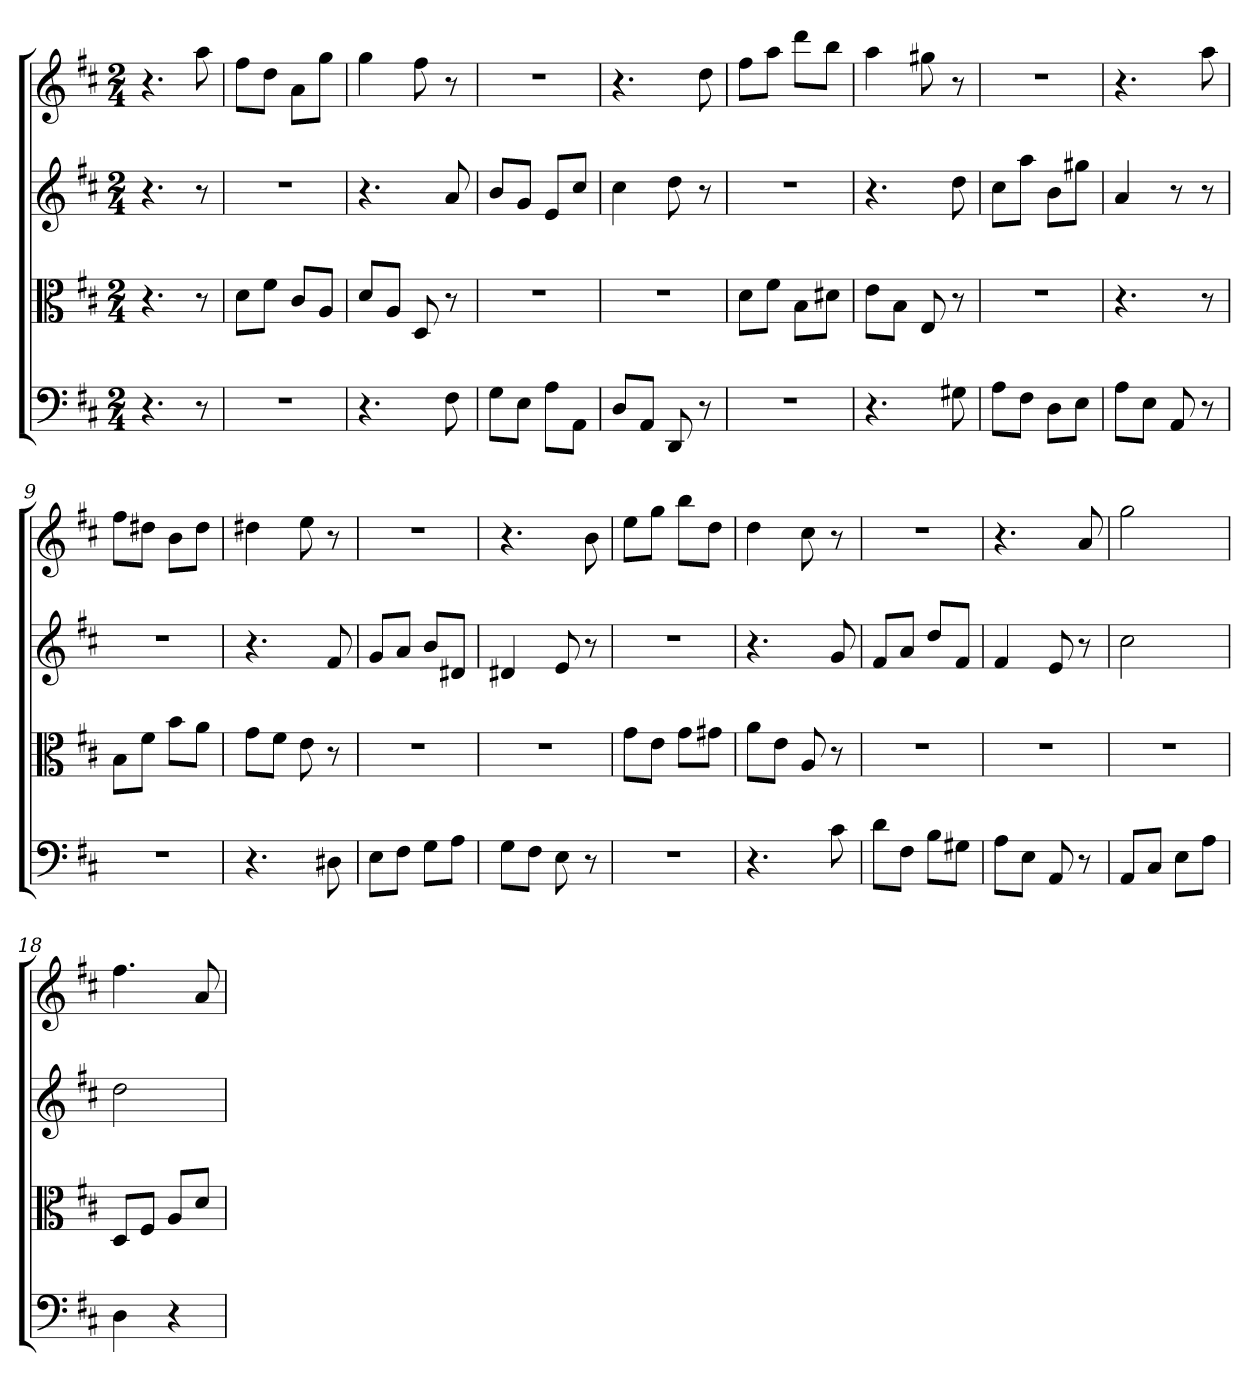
**kern	**kern	**kern	**kern
*part4	*part3	*part2	*part1
*staff4	*staff3	*staff2	*staff1
*clefF4	*clefC3	*	*
*k[f#c#]	*k[f#c#]	*k[f#c#]	*k[f#c#]
*D:	*D:	*D:	*D:
*M2/4	*M2/4	*M2/4	*M2/4
=	=	=	=
4.r	4.r	4.r	4.r
8r	8r	8r	8aa
=1	=1	=1	=1
2r	8d\L	2r	8ff#L
.	8f#\J	.	8ddJ
.	8c#/L	.	8aL
.	8A/J	.	8ggJ
=2	=2	=2	=2
4.r	8d/L	4.r	4gg
.	8A/J	.	.
.	8D	.	8ff#
8F#	8r	8a	8r
=3	=3	=3	=3
8G\L	2r	8bL	2r
8E\J	.	8gJ	.
8A\L	.	8eL	.
8AA\J	.	8cc#J	.
=4	=4	=4	=4
8D/L	2r	4cc#	4.r
8AA/J	.	.	.
8DD	.	8dd	.
8r	.	8r	8dd
=5	=5	=5	=5
2r	8d\L	2r	8ff#L
.	8f#\J	.	8aaJ
.	8B\L	.	8dddL
.	8d#X\J	.	8bbJ
=6	=6	=6	=6
4.r	8e\L	4.r	4aa
.	8B\J	.	.
.	8E	.	8gg#X
8G#X	8r	8dd	8r
=7	=7	=7	=7
8A\L	2r	8cc#L	2r
8F#\J	.	8aaJ	.
8D\L	.	8bL	.
8E\J	.	8gg#XJ	.
=8	=8	=8	=8
8A\L	4.r	4a	4.r
8E\J	.	.	.
8AA	.	8r	.
8r	8r	8r	8aa
=9	=9	=9	=9
2r	8B\L	2r	8ff#L
.	8f#\J	.	8dd#XJ
.	8b\L	.	8bL
.	8a\J	.	8dd#J
=10	=10	=10	=10
4.r	8g\L	4.r	4dd#X
.	8f#\J	.	.
.	8e	.	8ee
8D#X	8r	8f#	8r
=11	=11	=11	=11
8E\L	2r	8gL	2r
8F#\J	.	8aJ	.
8G\L	.	8bL	.
8A\J	.	8d#XJ	.
=12	=12	=12	=12
8G\L	2r	4d#X	4.r
8F#\J	.	.	.
8E	.	8e	.
8r	.	8r	8b
=13	=13	=13	=13
2r	8g\L	2r	8eeL
.	8e\J	.	8ggJ
.	8g\L	.	8bbL
.	8g#X\J	.	8ddJ
=14	=14	=14	=14
4.r	8a\L	4.r	4dd
.	8e\J	.	.
.	8A	.	8cc#
8c#	8r	8g	8r
=15	=15	=15	=15
8d\L	2r	8f#L	2r
8F#\J	.	8aJ	.
8B\L	.	8ddL	.
8G#X\J	.	8f#J	.
=16	=16	=16	=16
8A\L	2r	4f#	4.r
8E\J	.	.	.
8AA	.	8e	.
8r	.	8r	8a
=17	=17	=17	=17
8AA/L	2r	2cc#	2gg
8C#/J	.	.	.
8E\L	.	.	.
8A\J	.	.	.
=18	=18	=18	=18
4D	8D/L	2dd	4.ff#
.	8F#/J	.	.
4r	8A/L	.	.
.	8d/J	.	8a
=	=	=	=
*-	*-	*-	*-
